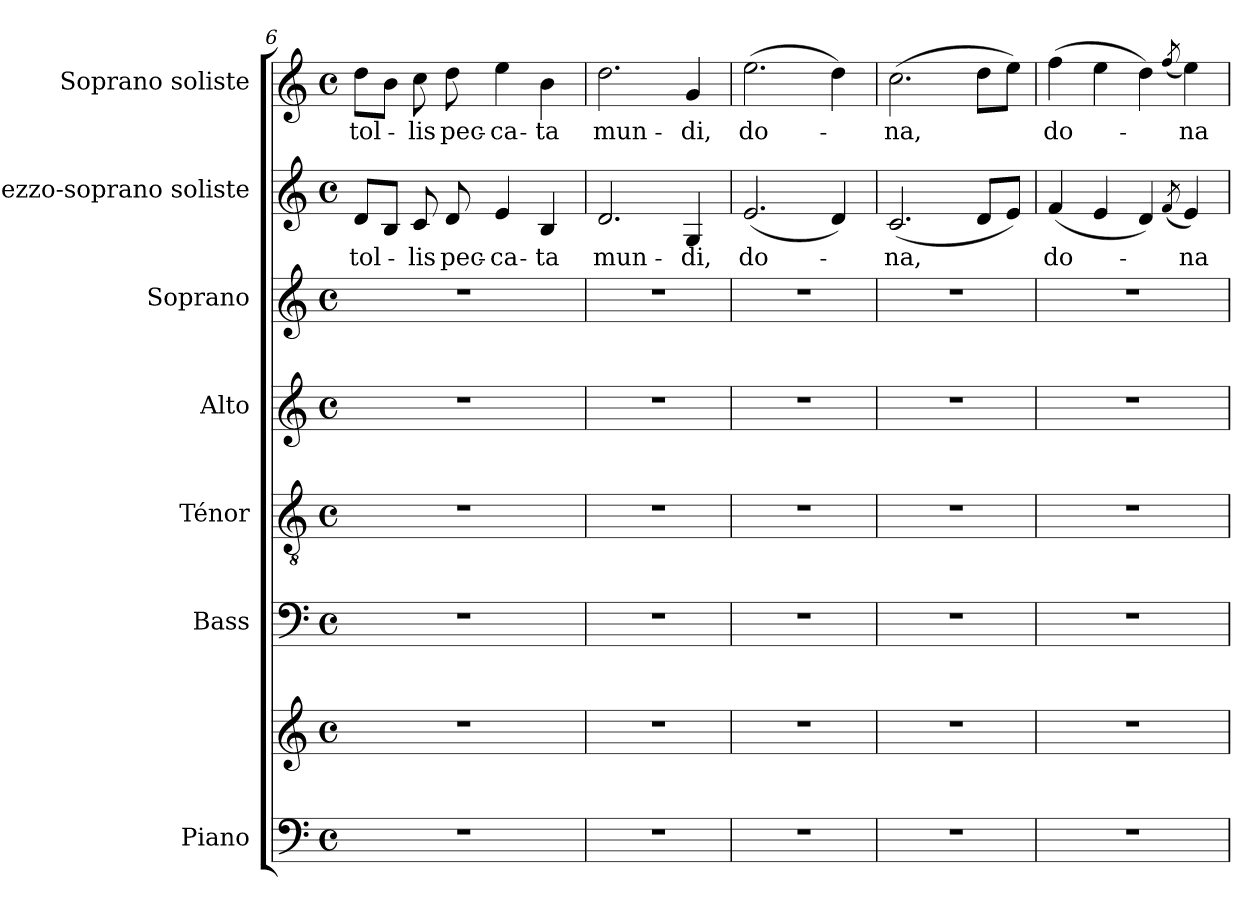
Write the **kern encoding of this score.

**kern	**kern	**kern	**kern	**kern	**kern	**kern	**text	**kern	**text
*part7	*part7	*part6	*part5	*part4	*part3	*part2	*part2	*part1	*part1
*staff8	*staff7	*staff6	*staff5	*staff4	*staff3	*staff2	*staff2	*staff1	*staff1
*I"Piano	*	*I"Bass	*I"Ténor	*I"Alto	*I"Soprano	*I"Mezzo-soprano soliste	*	*I"Soprano soliste	*
*I'Pno.	*	*I'B.	*I'T.	*I'A.	*I'S.	*	*	*	*
*clefF4	*clefG2	*clefF4	*clefGv2	*clefG2	*clefG2	*clefG2	*	*clefG2	*
*k[]	*k[]	*k[]	*k[]	*k[]	*k[]	*k[]	*	*k[]	*
*M4/4	*M4/4	*M4/4	*M4/4	*M4/4	*M4/4	*M4/4	*	*M4/4	*
*met(c)	*met(c)	*met(c)	*met(c)	*met(c)	*met(c)	*met(c)	*	*met(c)	*
=6	=6	=6	=6	=6	=6	=6	=6	=6	=6
1r	1r	1r	1r	1r	1r	8d/L	tol-	8dd\L	tol-
.	.	.	.	.	.	8B/J	.	8b\J	.
.	.	.	.	.	.	8c/	-lis	8cc\	-lis
.	.	.	.	.	.	8d/	pec-	8dd\	pec-
.	.	.	.	.	.	4e/	-ca-	4ee\	-ca-
.	.	.	.	.	.	4B/	-ta	4b\	-ta
!!LO:LB:g=z
=7	=7	=7	=7	=7	=7	=7	=7	=7	=7
1r	1r	1r	1r	1r	1r	2.d/	mun-	2.dd\	mun-
.	.	.	.	.	.	4G/	-di,	4g/	-di,
=8	=8	=8	=8	=8	=8	=8	=8	=8	=8
1r	1r	1r	1r	1r	1r	(2.e/	do-	(2.ee\	do-
.	.	.	.	.	.	4d/)	.	4dd\)	.
=9	=9	=9	=9	=9	=9	=9	=9	=9	=9
1r	1r	1r	1r	1r	1r	(2.c/	-na,	(2.cc\	-na,
.	.	.	.	.	.	8d/L	.	8dd\L	.
.	.	.	.	.	.	8e/J)	.	8ee\J)	.
=10	=10	=10	=10	=10	=10	=10	=10	=10	=10
1r	1r	1r	1r	1r	1r	(4f/	do-	(4ff\	do-
.	.	.	.	.	.	4e/	.	4ee\	.
.	.	.	.	.	.	4d/)	.	4dd\)	.
.	.	.	.	.	.	(8qf/	.	(8qff/	.
.	.	.	.	.	.	4e/)	-na	4ee\)	-na
=	=	=	=	=	=	=	=	=	=
*-	*-	*-	*-	*-	*-	*-	*-	*-	*-
